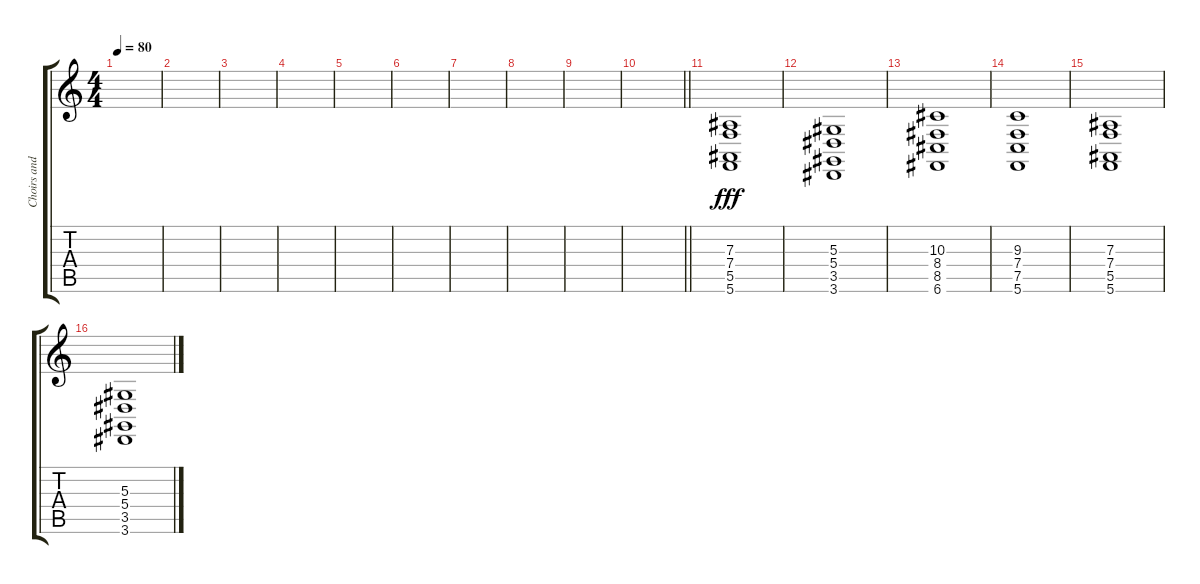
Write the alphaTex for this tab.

\track ("Choirs and Violins" "Choirs and") {instrument choiraahs}
\staff {score tabs}
\tuning (C4 G3 Eb3 Bb2 F2 C2) {hide}
\ts (4 4)
\tempo 80
\clef g2
\ks c
|
|
|
|
|
|
|
|
|
\barLineRight lightlight
|
(7.3 7.4 5.5 5.6).1{dy fff} |
(5.3 5.4 3.5 3.6).1 |
(10.3 8.4 8.5 6.6).1 |
(9.3 7.4 7.5 5.6).1 |
(7.3 7.4 5.5 5.6).1 |
(5.3 5.4 3.5 3.6).1
